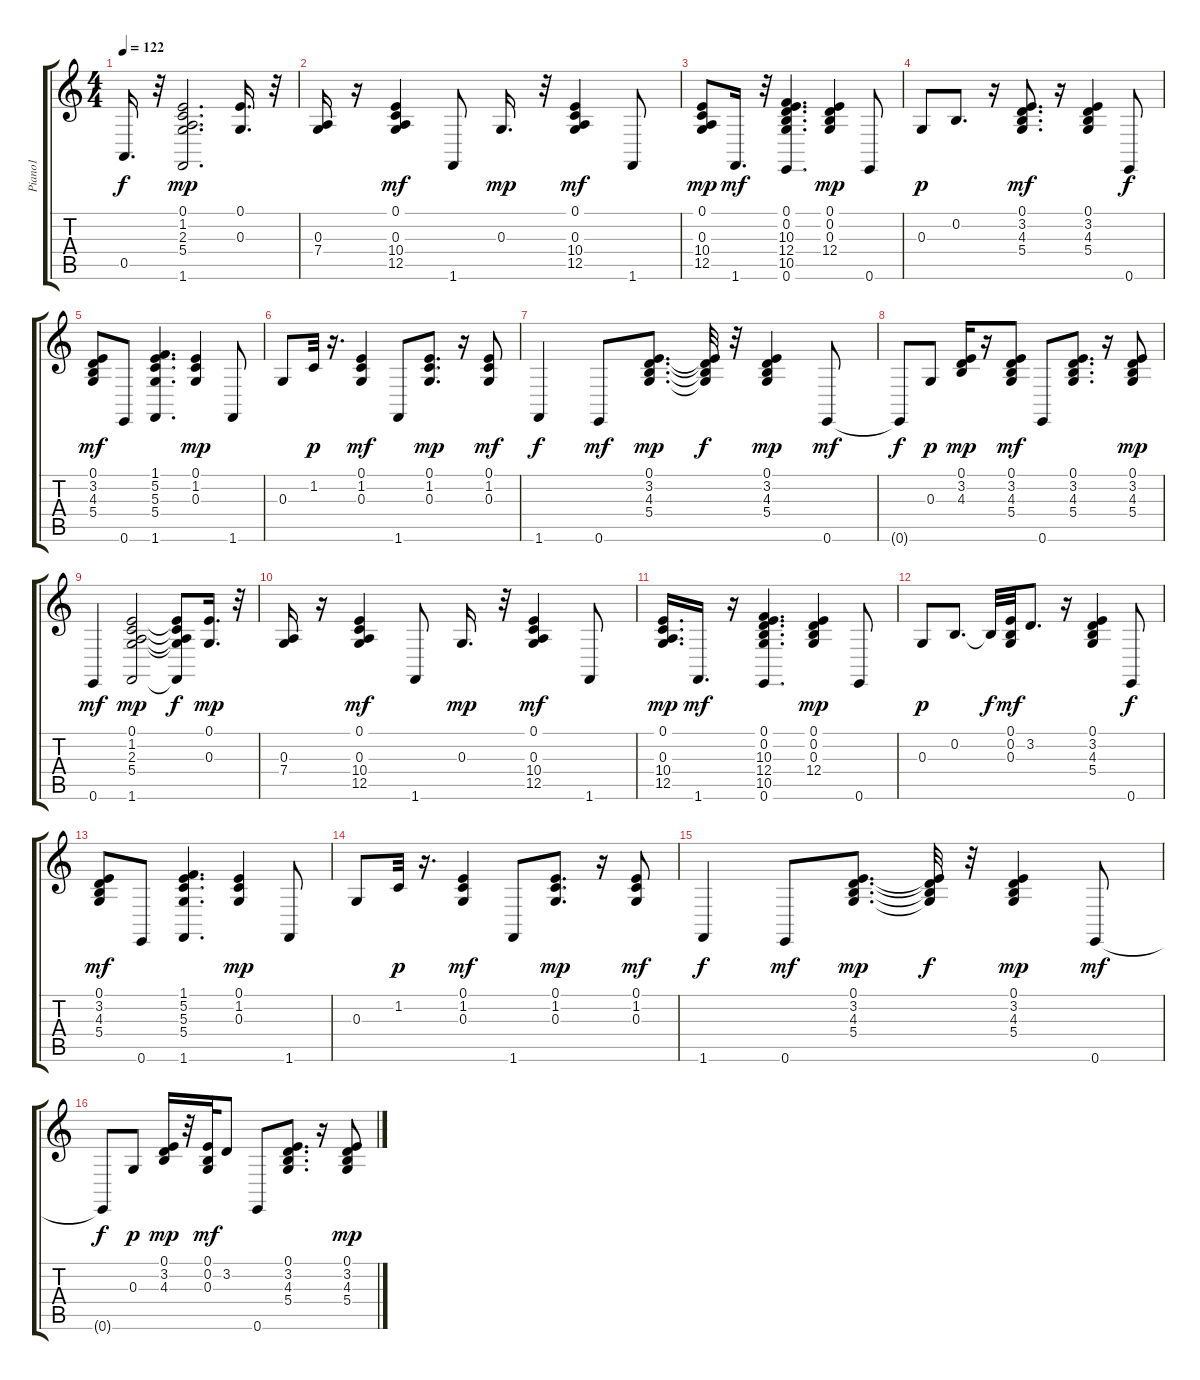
\track ("Piano1" "Piano1") {instrument acousticgrandpiano}
\staff {score tabs}
\tuning (E4 B3 G3 D3 A2 E2) {hide}
\ts (4 4)
\tempo 122
\clef g2
\ks c
0.5{t}.16{d dy f} r.32 (0.1 1.2 2.3 5.4 1.6).2{d dy mp} (0.1 0.3).16{d} r.32 |
(0.3 7.4).16 r.16 (0.1 0.3 10.4 12.5).4{dy mf} 1.6.8 0.3.16{d dy mp} r.32 (0.1 0.3 10.4 12.5).4{dy mf} 1.6.8 |
(0.1 0.3 10.4 12.5).8{dy mp} 1.6.16{d dy mf} r.32 (0.1 0.2 10.3 12.4 10.5 0.6).4{d} (0.1 0.2 0.3 12.4).4{dy mp} 0.6.8 |
0.3.8{dy p} 0.2.8{d} r.16 (0.1 3.2 4.3 5.4).8{d dy mf} r.16 (0.1 3.2 4.3 5.4).4 0.6.8{dy f} |
(0.1 3.2 4.3 5.4).8{dy mf} 0.6.8 (1.1 5.2 5.3 5.4 1.6).4{d} (0.1 1.2 0.3).4{dy mp} 1.6.8 |
0.3.8 1.2.32{dy p} r.16{d} (0.1 1.2 0.3).4{dy mf} 1.6.8 (0.1 1.2 0.3).8{d dy mp} r.16 (0.1 1.2 0.3).8{dy mf} |
1.6.4{dy f} 0.6.8{dy mf} (0.1 3.2 4.3 5.4).8{d dy mp} (0.1{t} 3.2{t} 4.3{t} 5.4{t}).32{dy f} r.32 (0.1 3.2 4.3 5.4).4{dy mp} 0.6.8{dy mf} |
0.6{t}.8{dy f} 0.3.8{dy p} (0.1 3.2 4.3).16{dy mp} r.16 (0.1 3.2 4.3 5.4).8{dy mf} 0.6.8 (0.1 3.2 4.3 5.4).8{d} r.16 (0.1 3.2 4.3 5.4).8{dy mp} |
0.6.4{dy mf} (0.1 1.2 2.3 5.4 1.6).2{dy mp} (0.1{t} 1.2{t} 2.3{t} 5.4{t} 1.6{t}).8{dy f} (0.1 0.3).16{d dy mp} r.32 |
(0.3 7.4).16 r.16 (0.1 0.3 10.4 12.5).4{dy mf} 1.6.8 0.3.16{d dy mp} r.32 (0.1 0.3 10.4 12.5).4{dy mf} 1.6.8 |
(0.1 0.3 10.4 12.5).16{d dy mp} 1.6.16{d dy mf} r.16 (0.1 0.2 10.3 12.4 10.5 0.6).4{d} (0.1 0.2 0.3 12.4).4{dy mp} 0.6.8 |
0.3.8{dy p} 0.2.8{d} 0.2{t}.32{dy f} (0.1 0.2 0.3).32{dy mf} 3.2.8{d} r.16 (0.1 3.2 4.3 5.4).4 0.6.8{dy f} |
(0.1 3.2 4.3 5.4).8{dy mf} 0.6.8 (1.1 5.2 5.3 5.4 1.6).4{d} (0.1 1.2 0.3).4{dy mp} 1.6.8 |
0.3.8 1.2.32{dy p} r.16{d} (0.1 1.2 0.3).4{dy mf} 1.6.8 (0.1 1.2 0.3).8{d dy mp} r.16 (0.1 1.2 0.3).8{dy mf} |
1.6.4{dy f} 0.6.8{dy mf} (0.1 3.2 4.3 5.4).8{d dy mp} (0.1{t} 3.2{t} 4.3{t} 5.4{t}).32{dy f} r.32 (0.1 3.2 4.3 5.4).4{dy mp} 0.6.8{dy mf} |
0.6{t}.8{dy f} 0.3.8{dy p} (0.1 3.2 4.3).16{dy mp} r.32 (0.1 0.2 0.3).32{dy mf} 3.2.8 0.6.8 (0.1 3.2 4.3 5.4).8{d} r.16 (0.1 3.2 4.3 5.4).8{dy mp}
